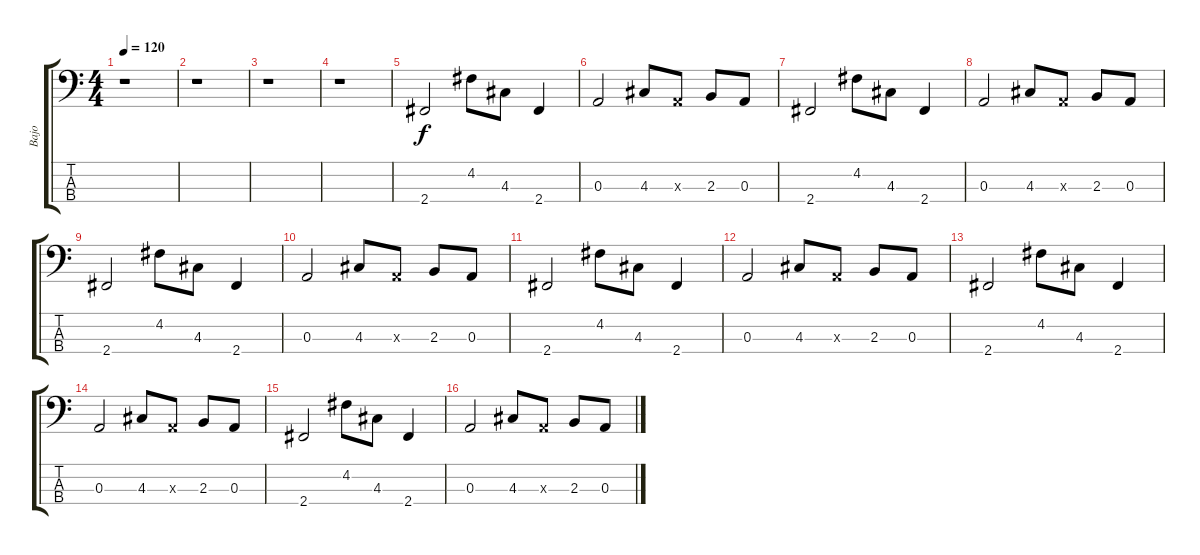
\track ("Bajo" "Bajo") {instrument electricbasspick}
\staff {score tabs}
\tuning (G2 D2 A1 E1) {hide}
\ts (4 4)
\tempo 120
\clef f4
\ks c
r.1{dy f instrument electricbasspick} |
r.1 |
r.1 |
r.1 |
2.4.2 4.2.8 4.3.8 2.4.4 |
0.3.2 4.3.8 0.3{x}.8 2.3.8 0.3.8 |
2.4.2 4.2.8 4.3.8 2.4.4 |
0.3.2 4.3.8 0.3{x}.8 2.3.8 0.3.8 |
2.4.2{volume 13} 4.2.8 4.3.8 2.4.4 |
0.3.2 4.3.8 0.3{x}.8 2.3.8 0.3.8 |
2.4.2 4.2.8 4.3.8 2.4.4 |
0.3.2 4.3.8 0.3{x}.8 2.3.8 0.3.8 |
2.4.2 4.2.8 4.3.8 2.4.4 |
0.3.2 4.3.8 0.3{x}.8 2.3.8 0.3.8 |
2.4.2 4.2.8 4.3.8 2.4.4 |
0.3.2 4.3.8 0.3{x}.8 2.3.8 0.3.8
